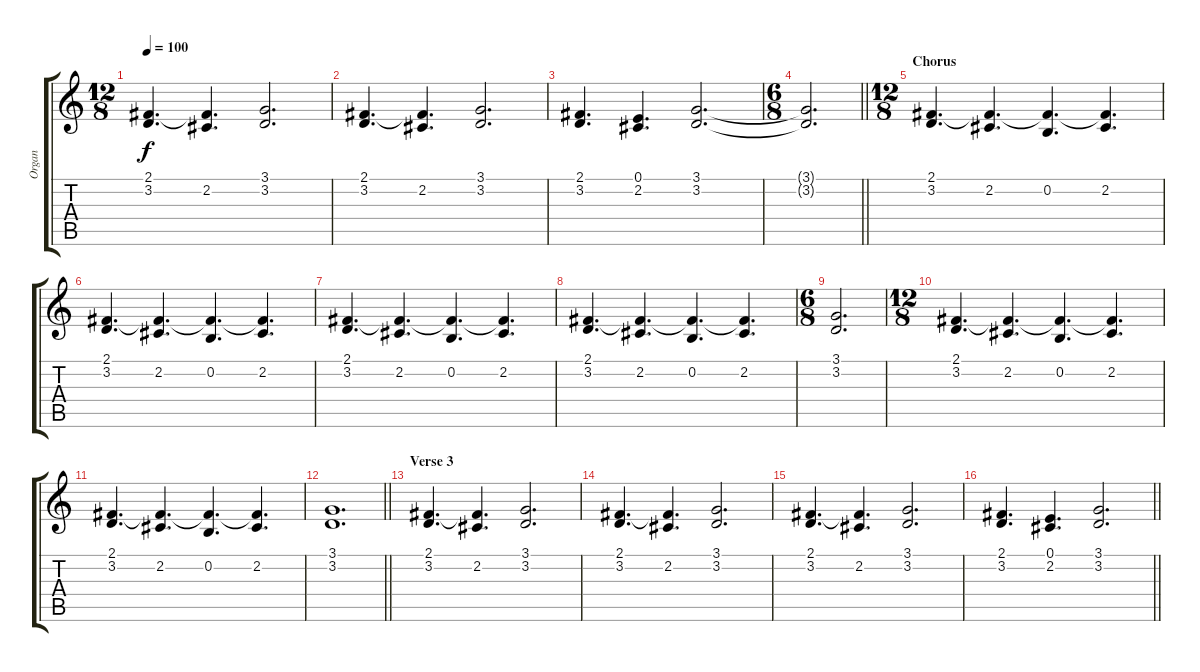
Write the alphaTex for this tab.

\track ("Organ" "Organ") {instrument percussiveorgan}
\staff {score tabs}
\tuning (E4 B3 G3 D3 A2 E2) {hide}
\ts (12 8)
\tempo 100
\clef g2
\ks c
(2.1 3.2).4{d dy f} (2.1{t} 2.2).4{d} (3.1 3.2).2{d} |
(2.1 3.2).4{d} (2.1{t} 2.2).4{d} (3.1 3.2).2{d} |
(2.1 3.2).4{d} (0.1 2.2).4{d} (3.1 3.2).2{d} |
\ts (6 8)
\barLineRight lightlight
(3.1{t} 3.2{t}).2{d} |
\ts (12 8)
\section ("" "Chorus")
(2.1 3.2).4{d} (2.1{t} 2.2).4{d} (2.1{t} 0.2).4{d} (2.1{t} 2.2).4{d} |
(2.1 3.2).4{d} (2.1{t} 2.2).4{d} (2.1{t} 0.2).4{d} (2.1{t} 2.2).4{d} |
(2.1 3.2).4{d} (2.1{t} 2.2).4{d} (2.1{t} 0.2).4{d} (2.1{t} 2.2).4{d} |
(2.1 3.2).4{d} (2.1{t} 2.2).4{d} (2.1{t} 0.2).4{d} (2.1{t} 2.2).4{d} |
\ts (6 8)
(3.1 3.2).2{d} |
\ts (12 8)
(2.1 3.2).4{d} (2.1{t} 2.2).4{d} (2.1{t} 0.2).4{d} (2.1{t} 2.2).4{d} |
(2.1 3.2).4{d} (2.1{t} 2.2).4{d} (2.1{t} 0.2).4{d} (2.1{t} 2.2).4{d} |
\barLineRight lightlight
(3.1 3.2).1{d} |
\section ("" "Verse 3")
(2.1 3.2).4{d} (2.1{t} 2.2).4{d} (3.1 3.2).2{d} |
(2.1 3.2).4{d} (2.1{t} 2.2).4{d} (3.1 3.2).2{d} |
(2.1 3.2).4{d} (2.1{t} 2.2).4{d} (3.1 3.2).2{d} |
\barLineRight lightlight
(2.1 3.2).4{d} (0.1 2.2).4{d} (3.1 3.2).2{d}
